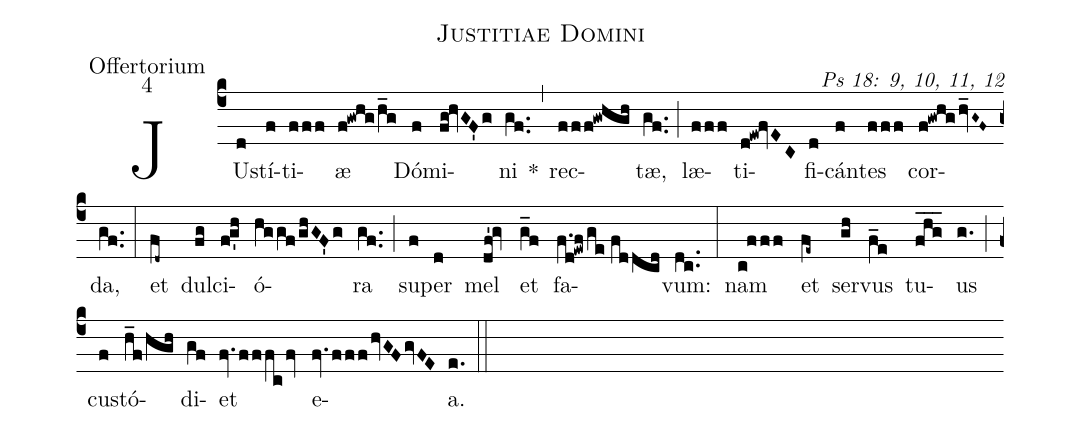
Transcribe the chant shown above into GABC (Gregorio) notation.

name: Justitiae Domini;
office-part: Offertorium;
mode: 4;
commentary: Ps 18: 9, 10, 11, 12;
%%
(c4) JUs(d)tí(f)ti(fff)æ(f!gwhg/h_g) Dó(f)mi(fg!hvGF'g)ni(gf..) *(,) rec(fff!gwhgh)tæ,(gf..) (;) læ(fff)ti(d!ew!fvEC)fi(d)cán(f)tes(fff) cor(f!gwhg/hv_G~F~)da,(gf..) (:)
et(fd~) dul(fg)ci(f!g'h)ó(hggf/ghGF'g)ra(gf..) (;) su(f)per(d) mel(df'!gv) et(g_f) fa(f.d!ewf/ge//fddcd)vum:(dc..) (:)
nam(c!fff) et(fe~) ser(gh)vus(f_e) tu(fhg___)us(g.) (;) cus(f)tó(h_f/hgh)di(gf)et(fv.fffc/fv) e(fv.fffhvGFgvFE)a.(e.) (::)
